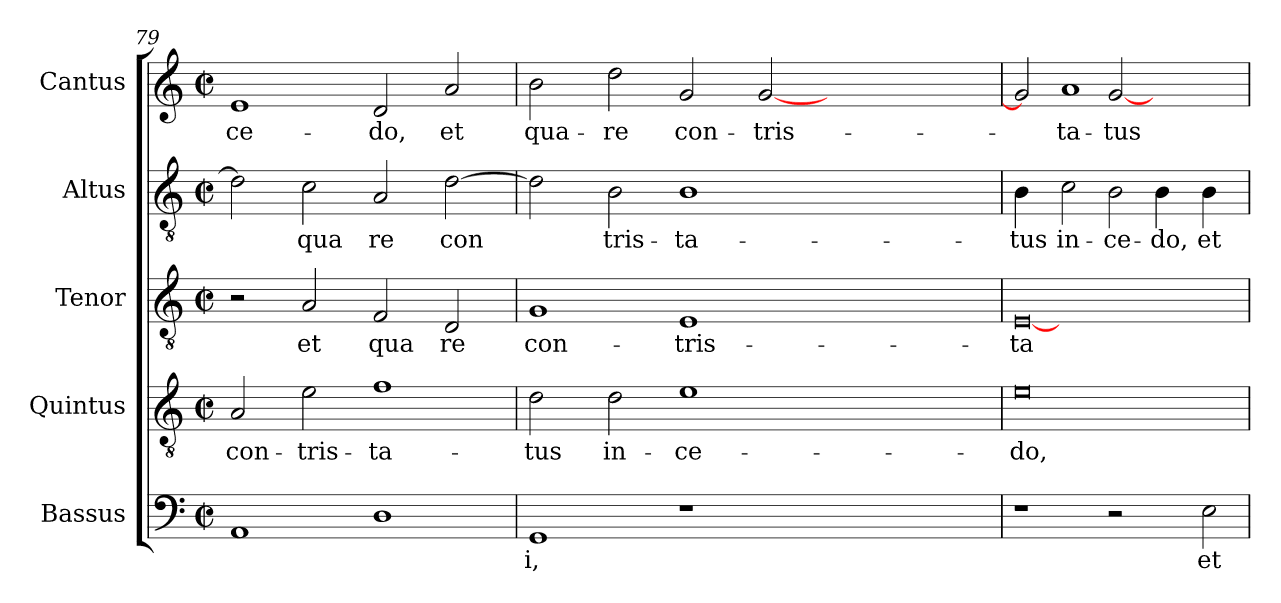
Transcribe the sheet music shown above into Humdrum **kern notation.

**kern	**text	**kern	**text	**kern	**text	**kern	**text	**kern	**text
*part5	*part5	*part4	*part4	*part3	*part3	*part2	*part2	*part1	*part1
*staff5	*staff5	*staff4	*staff4	*staff3	*staff3	*staff2	*staff2	*staff1	*staff1
*I"Bassus	*	*I"Quintus	*	*I"Tenor	*	*I"Altus	*	*I"Cantus	*
*clefF4	*	*clefGv2	*	*clefGv2	*	*clefGv2	*	*clefG2	*
*M2/2	*	*M2/2	*	*M2/2	*	*M2/2	*	*M2/2	*
*met(c|)	*	*met(c|)	*	*met(c|)	*	*met(c|)	*	*met(c|)	*
=79	=79	=79	=79	=79	=79	=79	=79	=79	=79
!	!	!	!LO:LY:b:cj	!	!	!	!	!	!LO:LY:b:cj
1AA	.	2A/	con-	2r	.	2d\]	.	1e	-ce-
!	!	!	!LO:LY:b:cj	!	!LO:LY:b:cj	!	!LO:LY:b:cj	!	!
.	.	2e\	-tris-	2A/	et	2c\	qua	.	.
!	!	!	!LO:LY:b:cj	!	!LO:LY:b:cj	!	!LO:LY:b:cj	!	!LO:LY:b:cj
1D	.	1f	-ta-	2F/	qua	2A/	re	2d/	-do,
!	!	!	!	!	!LO:LY:b:cj	!	!LO:LY:b	!	!LO:LY:b:cj
.	.	.	.	2D/	re	[>2d\	con	2a/	et
!!LO:LB:g=z
=80	=80	=80	=80	=80	=80	=80	=80	=80	=80
!	!LO:LY:b:cj	!	!LO:LY:b:cj	!	!LO:LY:b:cj	!	!	!	!LO:LY:b:cj
*	*	*	*	*	*	*^	*	*	*
1GG	-i,	2d\	-tus	1G	con-	2d\]	64ryy	.	2b\	qua-
.	.	.	.	.	.	.	1ryy	.	.	.
!	!	!	!LO:LY:b:cj	!	!	!	!	!LO:LY:b:cj	!	!LO:LY:b:cj
.	.	2d\	in-	.	.	2B\	.	tris-	2dd\	-re
!LO:N:vis=1	!	!	!LO:LY:b:cj	!	!LO:LY:b:cj	!	!	!LO:LY:b:cj	!	!LO:LY:b:cj
0r	.	1e	-ce-	1E	-tris-	1B	.	-ta-	2g/	con-
.	.	.	.	.	.	.	1ryy	.	.	.
!	!	!	!	!	!	!	!	!	!	!LO:LY:b
.	.	.	.	.	.	.	.	.	[<2g/	-tris-
.	.	1ryy	.	1ryy	.	1ryy	.	.	1ryy	.
.	.	.	.	.	.	.	2ryy	.	.	.
.	.	.	.	.	.	.	4ryy	.	.	.
.	.	.	.	.	.	.	8...ryy	.	.	.
=81	=81	=81	=81	=81	=81	=81	=81	=81	=81	=81
!LO:N:vis=1	!	!LO:N:vis=0	!LO:LY:b:cj	!LO:N:vis=0	!LO:LY:b:cj	!LO:N:vis=2	!	!LO:LY:b:cj	!LO:N:vis=2	!
*	*	*	*	*	*	*v	*v	*	*	*
2r	.	4e	-do,	[<4E	-ta-	4B\	-tus	4g/]	.
!	!	!	!	!	!	!LO:N:vis=2	!LO:LY:b:cj	!LO:N:vis=1	!LO:LY:b:cj
.	.	1ryy	.	1ryy	.	4c\	in-	4a	-ta-
!	!	!	!	!	!	!LO:N:vis=2	!LO:LY:b:cj	!LO:N:vis=2	!LO:LY:b
2r	.	.	.	.	.	4B\	-ce-	[<4g/	-tus
!	!	!	!	!	!	!	!LO:LY:b:cj	!	!
.	.	.	.	.	.	4B\	-do,	2ryy	.
!LO:N:vis=2	!LO:LY:b:cj	!	!	!	!	!	!LO:LY:b:cj	!	!
4E\	et	.	.	.	.	4B\	et	.	.
=	=	=	=	=	=	=	=	=	=
*-	*-	*-	*-	*-	*-	*-	*-	*-	*-
